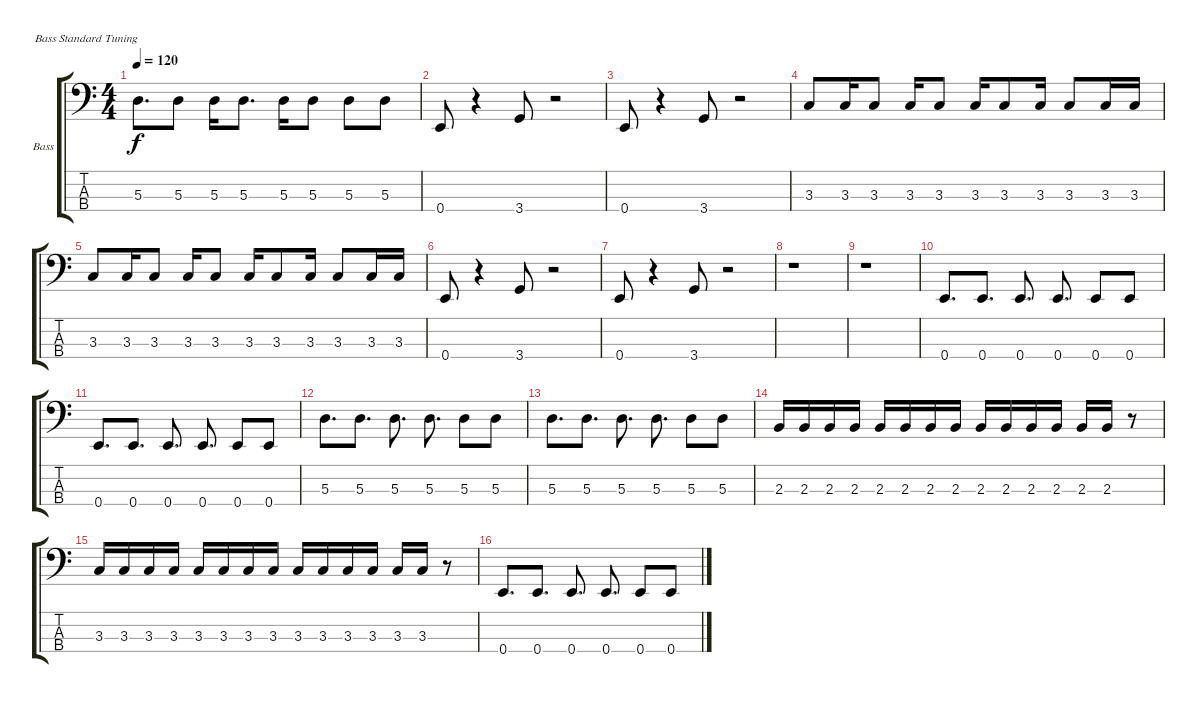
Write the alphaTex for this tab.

\bracketExtendMode groupsimilarinstruments
\firstSystemTrackNameOrientation horizontal
\otherSystemsTrackNameOrientation horizontal
\track ("Bass" "Bass") {instrument electricbassfinger}
\staff {score tabs}
\tuning (G2 D2 A1 E1)
\ts (4 4)
\tempo 120
\clef f4
\scale
0.333333
\ks c
5.3.8{d dy f} 5.3.8 5.3.16 5.3.8{d} 5.3.16 5.3.8 5.3.8 5.3.8 |
\scale
0.333333 0.4.8 r.4 3.4.8 r.2 |
\scale
0.333333 0.4.8 r.4 3.4.8 r.2 |
\scale
0.333333 3.3.8 3.3.16 3.3.8 3.3.16 3.3.8 3.3.16 3.3.8 3.3.16 3.3.8 3.3.16 3.3.16 |
\scale
0.333333 3.3.8 3.3.16 3.3.8 3.3.16 3.3.8 3.3.16 3.3.8 3.3.16 3.3.8 3.3.16 3.3.16 |
\scale
0.333333 0.4.8 r.4 3.4.8 r.2 |
\scale
0.333333 0.4.8 r.4 3.4.8 r.2 |
\scale
0.333333 r.1 |
\scale
0.333333 r.1 |
\scale
0.333333 0.4.8{d} 0.4.8{d} 0.4.8{d} 0.4.8{d} 0.4.8 0.4.8 |
\scale
0.333333 0.4.8{d} 0.4.8{d} 0.4.8{d} 0.4.8{d} 0.4.8 0.4.8 |
\scale
0.333333 5.3.8{d} 5.3.8{d} 5.3.8{d} 5.3.8{d} 5.3.8 5.3.8 |
\scale
0.333333 5.3.8{d} 5.3.8{d} 5.3.8{d} 5.3.8{d} 5.3.8 5.3.8 |
\scale
0.333333 2.3.16 2.3.16 2.3.16 2.3.16 2.3.16 2.3.16 2.3.16 2.3.16 2.3.16 2.3.16 2.3.16 2.3.16 2.3.16 2.3.16 r.8 |
\scale
0.333333 3.3.16 3.3.16 3.3.16 3.3.16 3.3.16 3.3.16 3.3.16 3.3.16 3.3.16 3.3.16 3.3.16 3.3.16 3.3.16 3.3.16 r.8 |
\scale
0.333333 0.4.8{d} 0.4.8{d} 0.4.8{d} 0.4.8{d} 0.4.8 0.4.8
